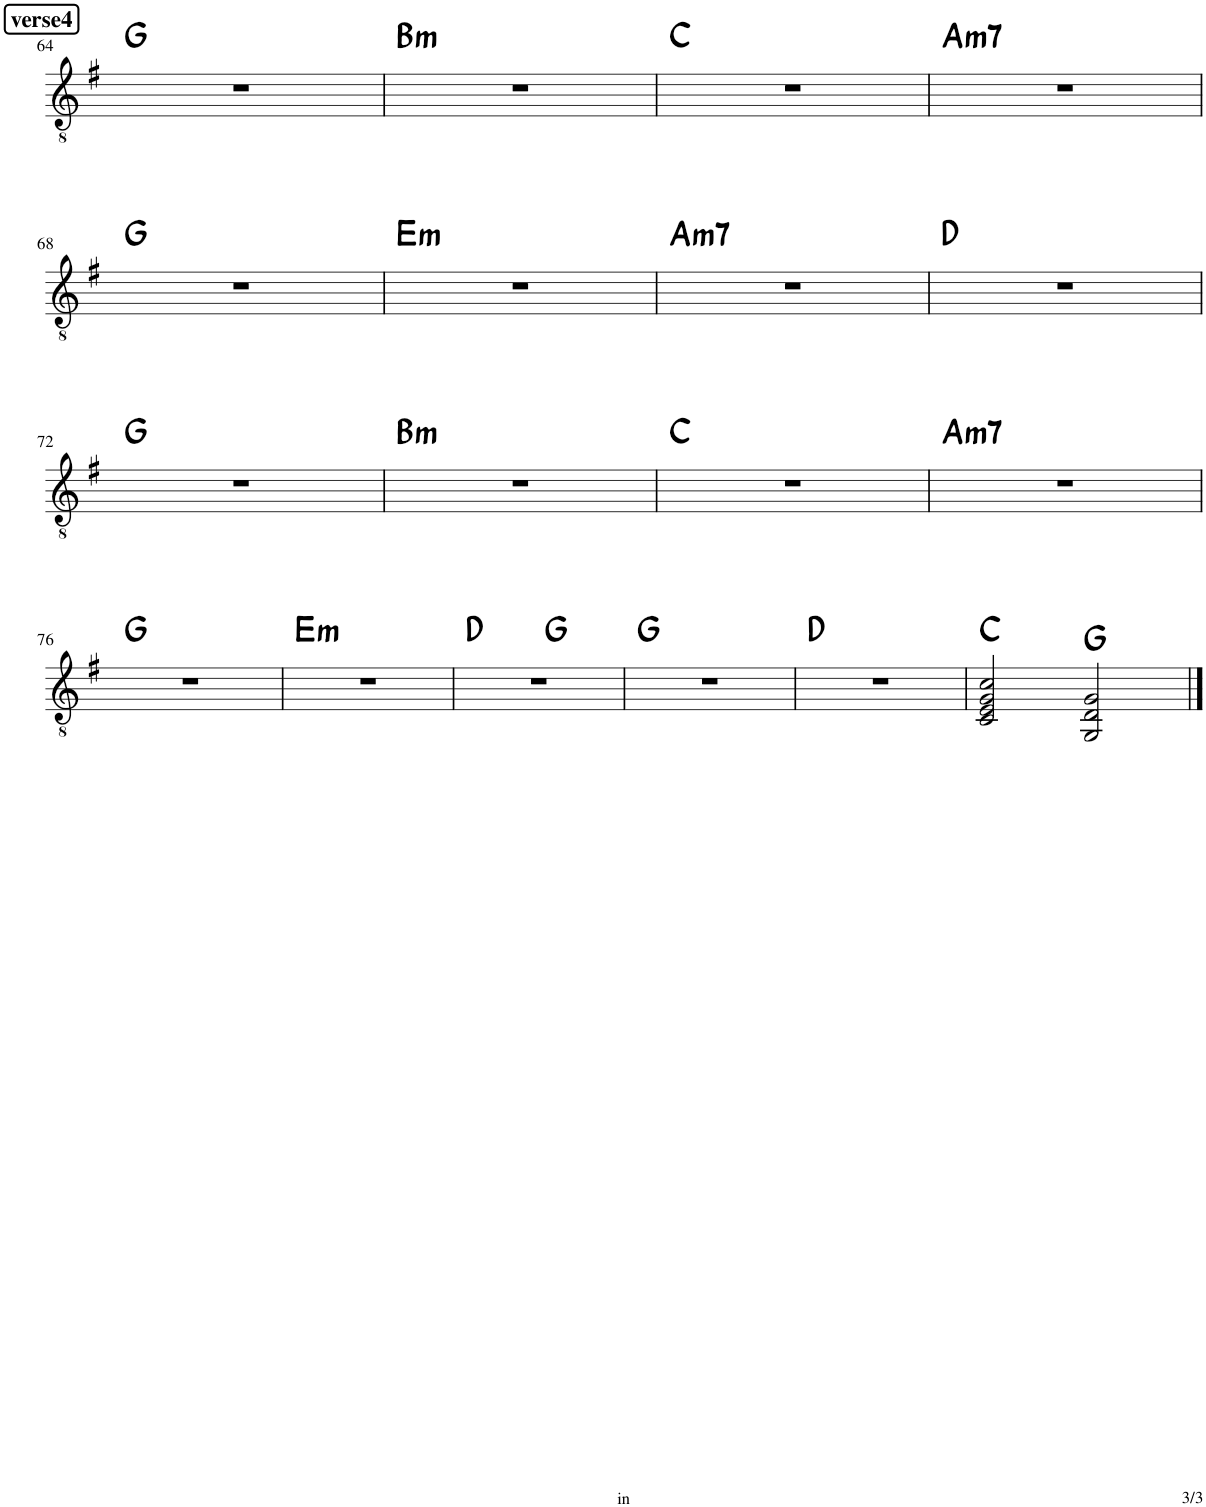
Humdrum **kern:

**kern	**harte
*part1	*part1
*staff1	*
*I"Classical Guitar	*
*I'Guit.	*
!!LO:PB:g=z
*clefGv2	*
*k[f#]	*
*M4/4	*
!!LO:REH:place=s1:a:B:cj:fs=11:t=verse4
=64	=64
1r	G:maj
=65	=65
!	!LO:H:kt=m
1r	B:min
=66	=66
1r	C:maj
=67	=67
!	!LO:H:kt=m7
1r	A:min7
!!LO:LB:g=z
=68	=68
1r	G:maj
=69	=69
!	!LO:H:kt=m
1r	E:min
=70	=70
!	!LO:H:kt=m7
1r	A:min7
=71	=71
1r	D:maj
!!LO:LB:g=z
=72	=72
1r	G:maj
=73	=73
!	!LO:H:kt=m
1r	B:min
=74	=74
1r	C:maj
=75	=75
!	!LO:H:kt=m7
1r	A:min7
!!LO:LB:g=z
=76	=76
1r	G:maj
=77	=77
!	!LO:H:kt=m
1r	E:min
=78	=78
*^	*
1r	2ryy	D:maj
.	2ryy	G:maj
*v	*v	*
=79	=79
1r	G:maj
=80	=80
1r	D:maj
=81	=81
2C/ 2E/ 2G/ 2c/	C:maj
2GG/ 2D/ 2G/	G:maj
==	==
*-	*-
